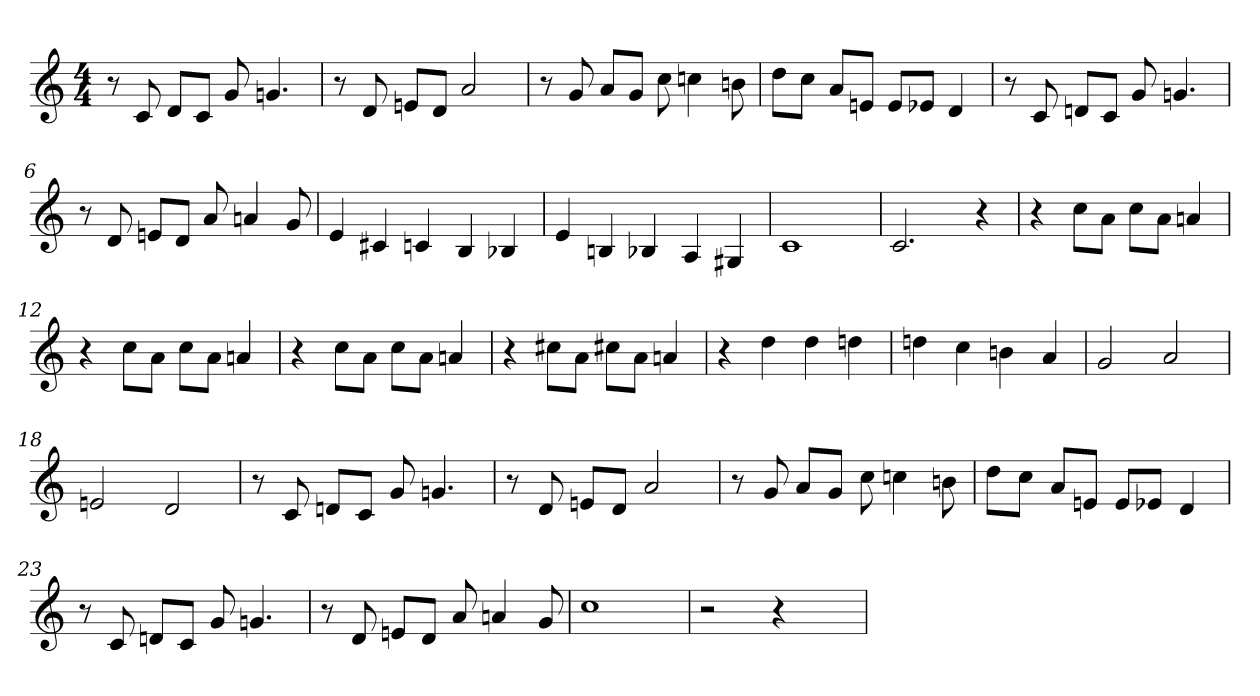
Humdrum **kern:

**kern
*part1
*staff1
*M4/4
=1
8r
8c
8dL
8cJ
8g
4.gn
=2
8r
8d
8enL
8dJ
2a
=3
8r
8g
8aL
8gJ
8cc
4ccn
8bn
=4
8ddL
8ccJ
8aL
8enJ
8eL
8e-XJ
4d
=5
8r
8c
8dnL
8cJ
8g
4.gn
=6
8r
8d
8enL
8dJ
8a
4an
8g
=7
4e
4c#X
4cn
4B
4B-X
=8
4e
4Bn
4B-X
4A
4G#X
=9
1c
=10
2.c
4r
=11
4r
8ccL
8aJ
8ccL
8aJ
4an
=12
4r
8ccL
8aJ
8ccL
8aJ
4an
=13
4r
8ccL
8aJ
8ccL
8aJ
4an
=14
4r
8cc#XL
8aJ
8cc#XL
8aJ
4an
=15
4r
4dd
4dd
4ddn
=16
4ddn
4cc
4bn
4a
=17
2g
2a
=18
2en
2d
=19
8r
8c
8dnL
8cJ
8g
4.gn
=20
8r
8d
8enL
8dJ
2a
=21
8r
8g
8aL
8gJ
8cc
4ccn
8bn
=22
8ddL
8ccJ
8aL
8enJ
8eL
8e-XJ
4d
=23
8r
8c
8dnL
8cJ
8g
4.gn
=24
8r
8d
8enL
8dJ
8a
4an
8g
=25
1cc
=26
2r
4r
4ryy
=
*-
